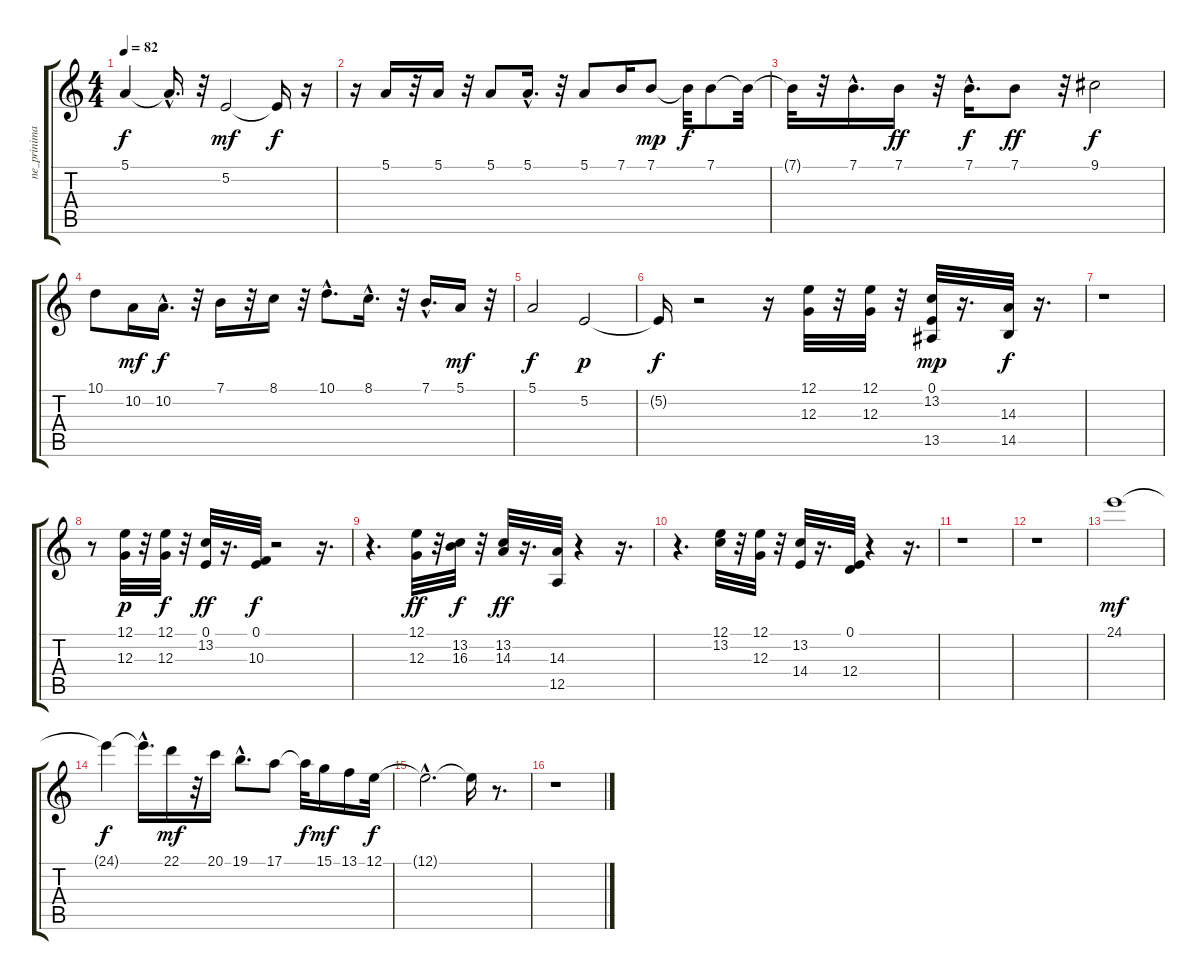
\track ("ne_prinimai" "ne_prinima") {instrument flute}
\staff {score tabs}
\tuning (E4 B3 G3 D3 A2 E2) {hide}
\ts (4 4)
\tempo 82
\clef g2
\ks c
5.1{t}.4{dy f} 5.1{hac t}.16{d} r.32 5.2.2{dy mf} 5.2{t}.16{dy f} r.16 |
r.16 5.1.16 r.32 5.1.16 r.32 5.1.8 5.1{hac}.16{d} r.32 5.1.8 7.1.16 7.1.8{dy mp} 7.1{t}.32{dy f} 7.1.8 7.1{t}.32 |
7.1{t}.32 r.32 7.1{hac}.16{d} 7.1.16{dy ff} r.32 7.1{hac}.16{d dy f} 7.1.8{dy ff} r.32 9.1.2{dy f} |
10.1.8 10.2.16{dy mf} 10.2{hac}.16{d dy f} r.32 7.1.16 r.32 8.1.16 r.32 10.1{hac}.8{d} 8.1{hac}.16{d} r.32 7.1{hac}.16{d} 5.1.16{dy mf} r.32 |
5.1.2{dy f} 5.2.2{dy p} |
5.2{t}.16{dy f} r.2 r.16 (12.1 12.3).32 r.32 (12.1 12.3).32 r.32 (0.1 13.2 13.5).32{dy mp} r.16{d} (14.3 14.5).32{dy f} r.16{d} |
r.1 |
r.8 (12.1 12.3).32{dy p} r.32 (12.1 12.3).32{dy f} r.32 (0.1 13.2).32{dy ff} r.16{d} (0.1 10.3).32{dy f} r.2 r.16{d} |
r.4{d} (12.1 12.3).32{dy ff} r.32 (13.2 16.3).32{dy f} r.32 (13.2 14.3).32{dy ff} r.16{d} (14.3 12.5).32 r.4 r.16{d} |
r.4{d} (12.1 13.2).32 r.32 (12.1 12.3).32 r.32 (13.2 14.4).32 r.16{d} (0.1 12.4).32 r.4 r.16{d} |
r.1 |
r.1 |
24.1.1{dy mf} |
24.1{t}.4{dy f} 24.1{hac t}.16{d} 22.1.16{dy mf} r.32 20.1.16 19.1{hac}.8{d} 17.1.8 17.1{t}.32{dy f} 15.1.16{dy mf} 13.1.16 12.1.32{dy f} |
12.1{hac t}.2{d} 12.1{t}.16 r.8{d} |
r.1
